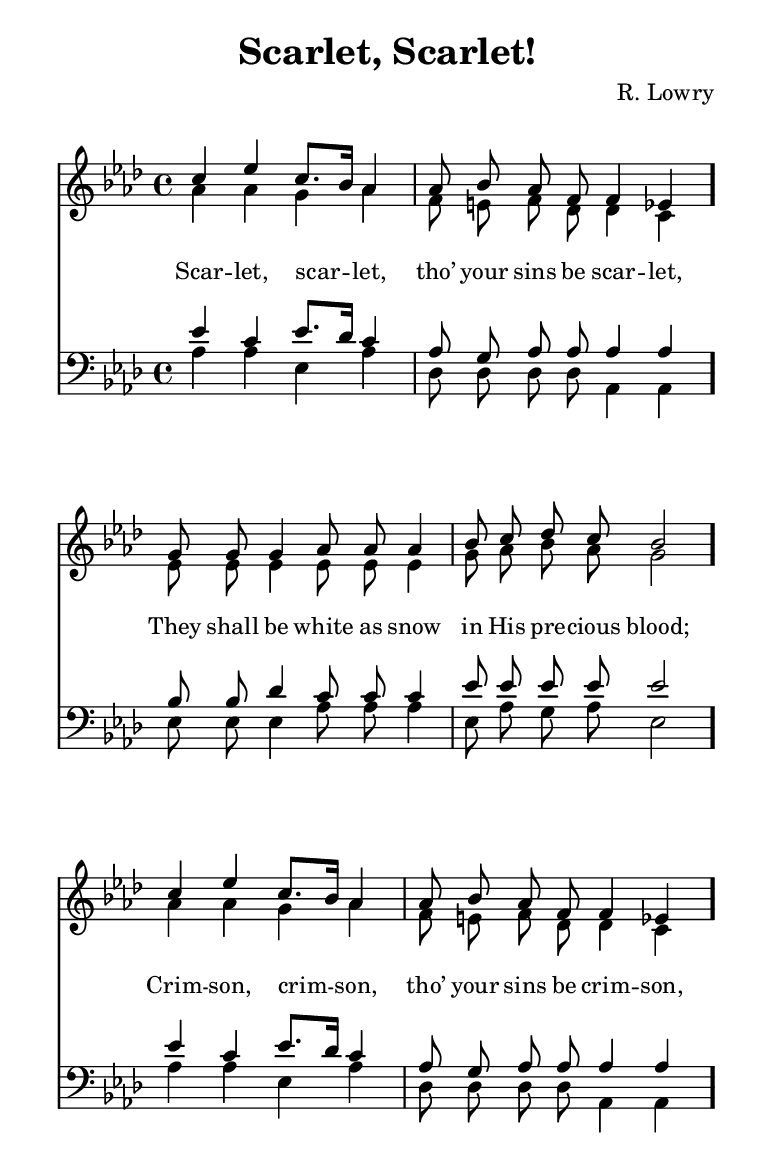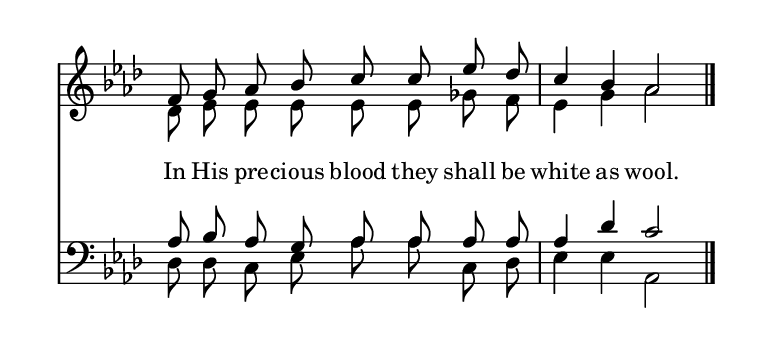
\include "common/global.ily"
\paper {
  \include "common/paper.ily"
  ragged-last-bottom = ##t
}

\header{
  hymnnumber = "187"
  title = "Scarlet, Scarlet!"
  tunename = ""
  meter = ""
  poet = ""
  composer = "R. Lowry"
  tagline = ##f
}

global = {
  \include "common/overrides.ily"
  \override Staff.TimeSignature.style = #'()
  \time 4/4
  \override Score.MetronomeMark.transparent = ##t % hide all fermata changes too
  \tempo 4=80
  \key aes \major
  \autoBeamOff
}

notesSoprano = {
\global
\relative c'' {

  c4 ees c8.[ bes16] aes4 | aes8 bes aes f f4 ees
  g8 g g4 aes8 aes aes4 | bes8 c des c bes2 |
  c4 ees c8.[ bes16] aes4 | aes8 bes aes f f4 ees
  f8 g aes bes c c ees des | c4 bes aes2 |

  \bar "|."

}
}

notesAlto = {
\global
\relative e' {

  aes4 aes g aes | f8 e f des des4 c |
  ees8 ees ees4 ees8 ees ees4 | g8 aes bes aes g2 |
  aes4 aes g aes | f8 e f des des4 c |
  des8 ees ees ees ees ees ges f | ees4 g aes2 |

}
}

notesTenor = {
\global
\relative a' {

  ees4 c ees8.[ des16] c4 | aes8 g aes aes aes4 aes |
  bes8 bes des4 c8 c c4 | ees8 ees ees ees ees2 |
  ees4 c ees8.[ des16] c4 | aes8 g aes aes aes4 aes |
  aes8 bes aes g aes aes aes aes | aes4 des c2 |

}
}

notesBass = {
\global
\relative f {

  aes4 aes ees aes | des,8 des des des aes4 aes |
  ees'8 ees ees4 aes8 aes aes4 | ees8 aes g aes ees2 |
  aes4 aes ees aes | des,8 des des des aes4 aes |
  des8 des c ees aes aes c, des | ees4 ees aes,2 |

}
}

wordsA = \lyricmode {

Scar -- let, scar -- let, tho’ your sins be scar -- let, \bar "."
They shall be white as snow in His pre -- cious blood; \bar "."
Crim -- son, crim -- son, tho’ your sins be crim -- son, \bar "."
In His pre -- cious blood they shall be white as wool. \bar "."

}

\score {
  \context ChoirStaff <<
    \context Staff = upper <<
      \set ChoirStaff.systemStartDelimiter = #'SystemStartBar
      \context Voice  = sopranos { \voiceOne << \notesSoprano >> }
      \context Voice  = altos { \voiceTwo << \notesAlto >> }
      \context Lyrics = one   \lyricsto sopranos \wordsA
    >>
    \context Staff = men <<
      \clef bass
      \context Voice  = tenors { \voiceOne << \notesTenor >> }
      \context Voice  = basses { \voiceTwo << \notesBass >> }
    >>
  >>
  \layout {
    \include "common/layout.ily"
  }
  \midi{
    \include "common/midi.ily"
  }
}

\version "2.18.2"  % necessary for upgrading to future LilyPond versions.

% vi:set et ts=2 sw=2 ai nocindent syntax=lilypond:
